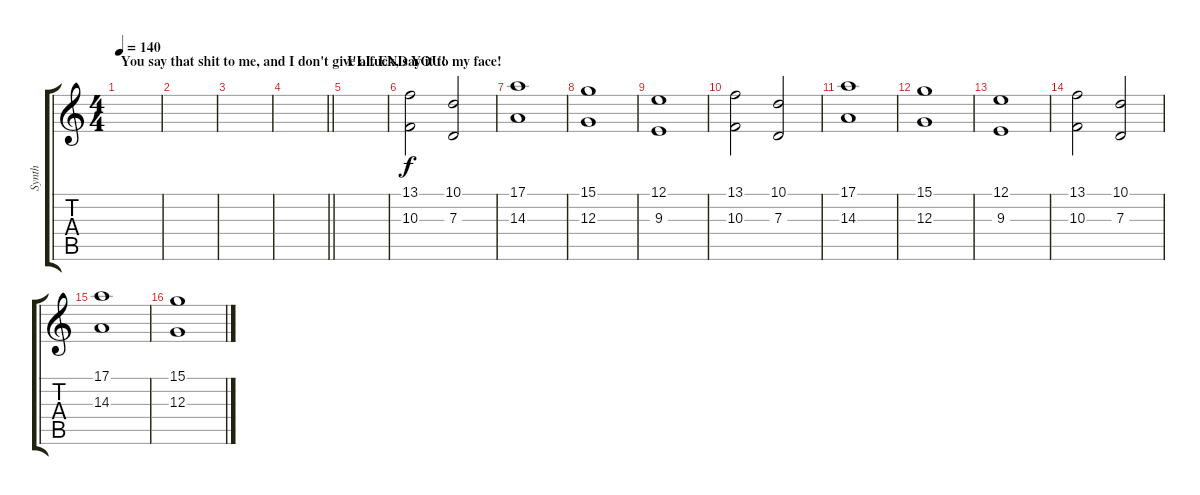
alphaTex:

\track ("Synth" "Synth") {instrument stringensemble1}
\staff {score tabs}
\tuning (E4 B3 G3 D3 A2 D2) {hide}
\ts (4 4)
\section ("" "You say that shit to me, and I don't give a fuck, say it to my face!")
\tempo 140
\clef g2
\ks c
|
|
|
\barLineRight lightlight
|
\section ("" "I'LL END YOU!")
|
(13.1 10.3).2 (10.1 7.3).2 |
(17.1 14.3).1 |
(15.1 12.3).1 |
(12.1 9.3).1 |
(13.1 10.3).2 (10.1 7.3).2 |
(17.1 14.3).1 |
(15.1 12.3).1 |
(12.1 9.3).1 |
(13.1 10.3).2 (10.1 7.3).2 |
(17.1 14.3).1 |
(15.1 12.3).1
